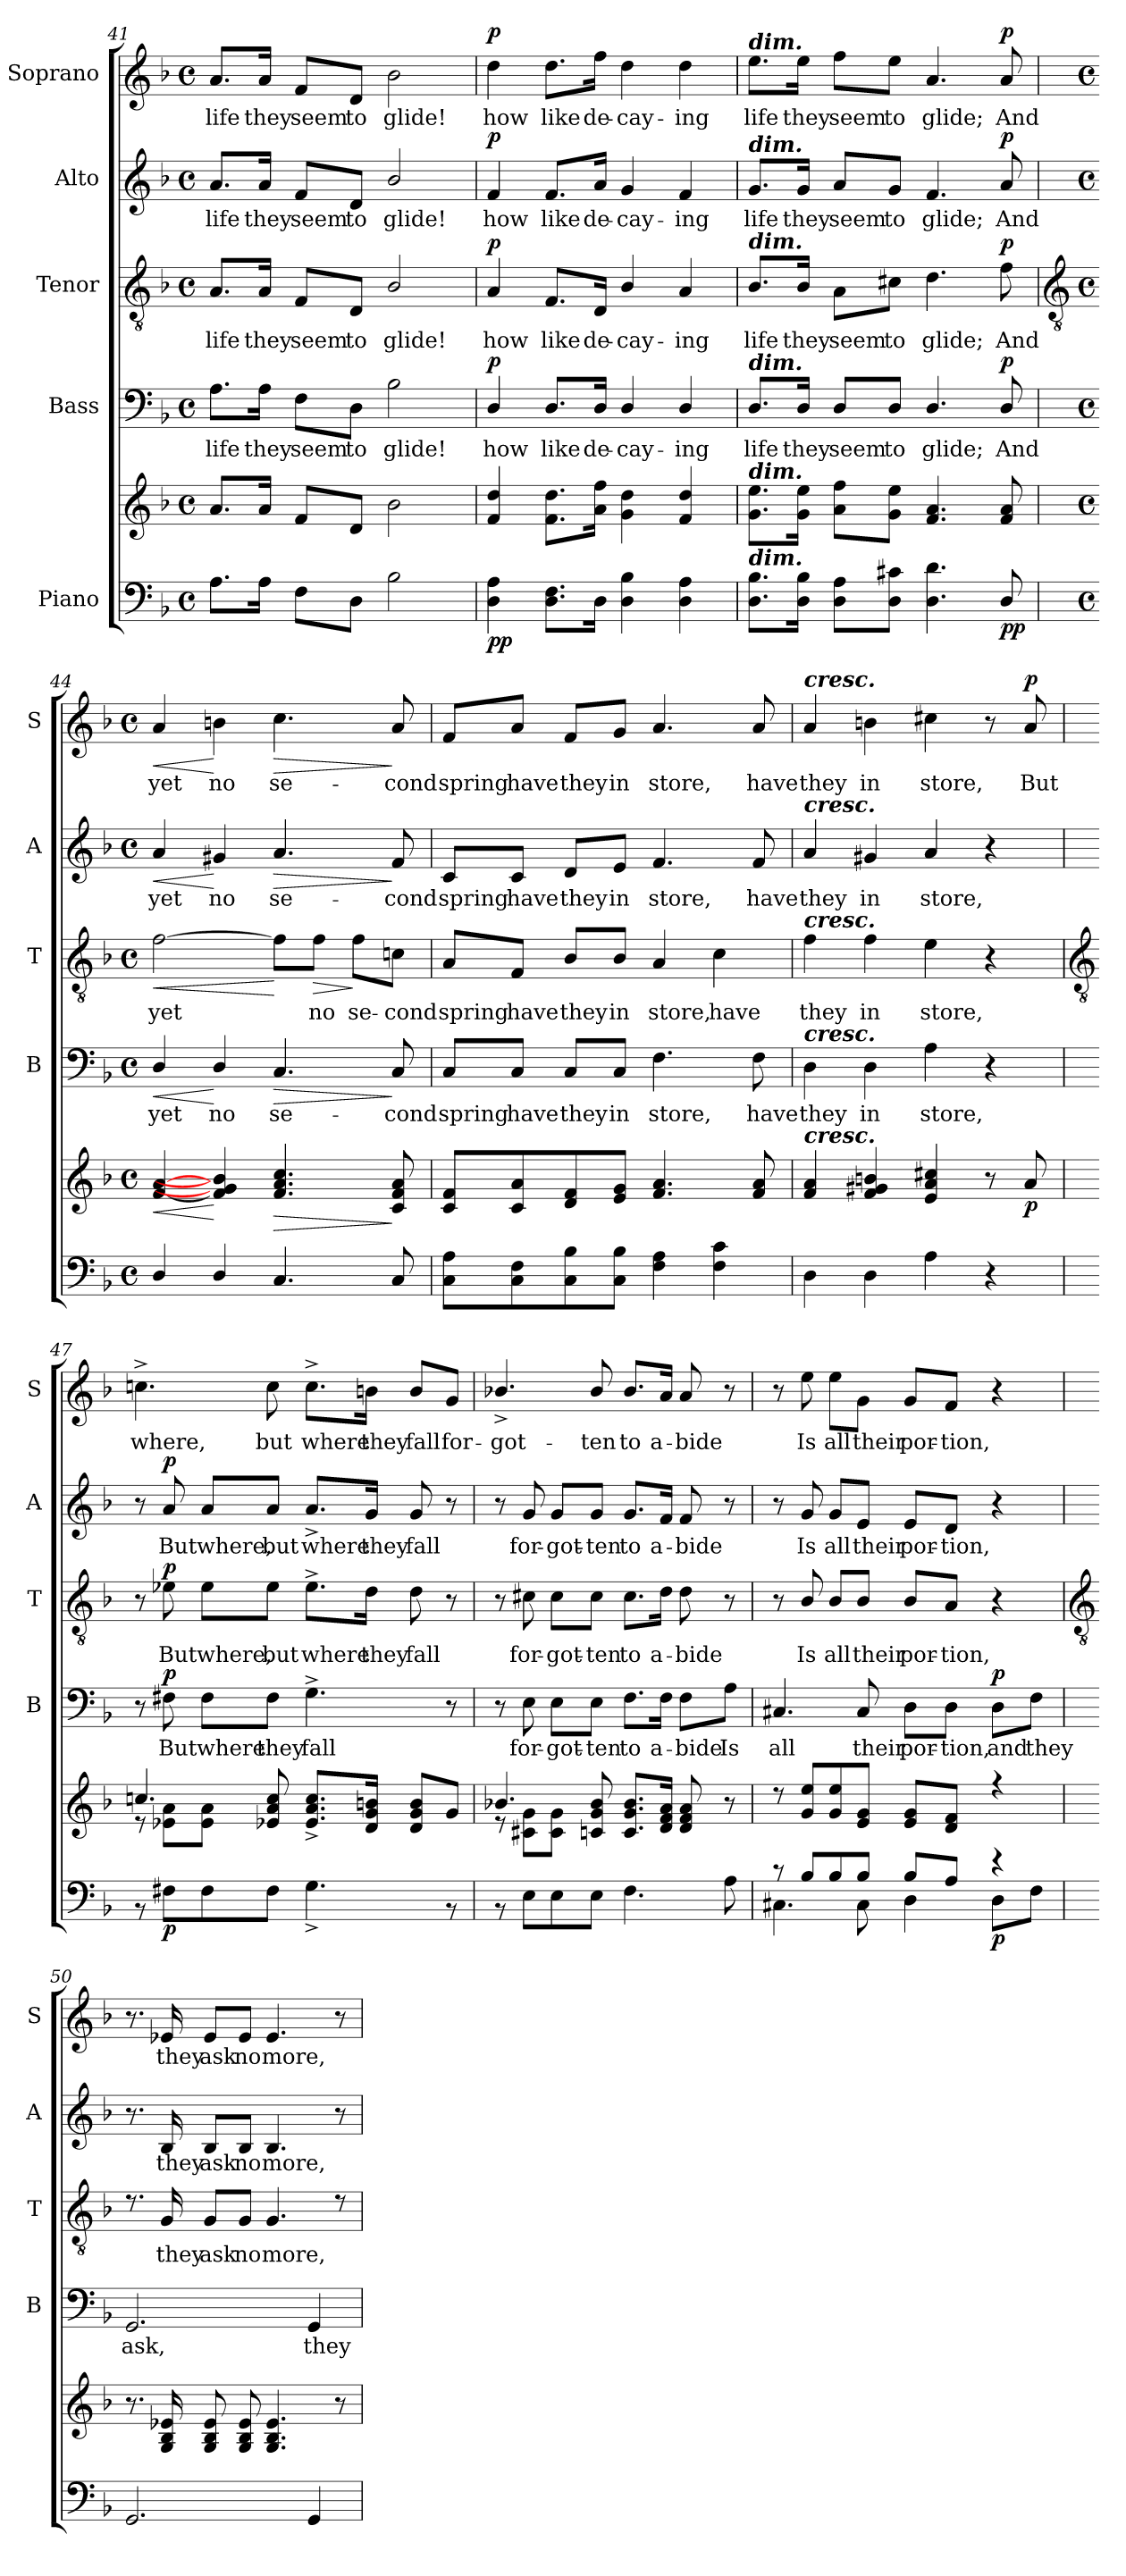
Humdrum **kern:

**kern	**kern	**dynam	**kern	**text	**dynam	**kern	**text	**dynam	**kern	**text	**dynam	**kern	**text	**dynam
*part5	*part5	*part5	*part4	*part4	*part4	*part3	*part3	*part3	*part2	*part2	*part2	*part1	*part1	*part1
*staff6	*staff5	*staff5/6	*staff4	*staff4	*staff4	*staff3	*staff3	*staff3	*staff2	*staff2	*staff2	*staff1	*staff1	*staff1
*I"Piano	*	*	*I"Bass	*	*	*I"Tenor	*	*	*I"Alto	*	*	*I"Soprano	*	*
*	*	*	*I'B	*	*	*I'T	*	*	*I'A	*	*	*I'S	*	*
*clefF4	*clefG2	*	*clefF4	*	*	*clefGv2	*	*	*clefG2	*	*	*clefG2	*	*
*k[b-]	*k[b-]	*	*k[b-]	*	*	*k[b-]	*	*	*k[b-]	*	*	*k[b-]	*	*
*F:	*F:	*	*F:	*	*	*F:	*	*	*F:	*	*	*F:	*	*
*M4/4	*M4/4	*	*M4/4	*	*	*M4/4	*	*	*M4/4	*	*	*M4/4	*	*
*met(c)	*met(c)	*	*met(c)	*	*	*met(c)	*	*	*met(c)	*	*	*met(c)	*	*
=41	=41	=41	=41	=41	=41	=41	=41	=41	=41	=41	=41	=41	=41	=41
!	!	!	!	!LO:LY:b	!	!	!LO:LY:b	!	!	!LO:LY:b	!	!	!LO:LY:b	!
8.AL	8.aL	.	8.A\L	life	.	8.A/L	life	.	8.a/L	life	.	8.a/L	life	.
!	!	!	!	!LO:LY:b	!	!	!LO:LY:b	!	!	!LO:LY:b	!	!	!LO:LY:b	!
16AJ	16aJ	.	16A\Jk	they	.	16A/Jk	they	.	16a/Jk	they	.	16a/Jk	they	.
!	!	!	!	!LO:LY:b	!	!	!LO:LY:b	!	!	!LO:LY:b	!	!	!LO:LY:b	!
8FL	8fL	.	8F\L	seem	.	8F/L	seem	.	8f/L	seem	.	8f/L	seem	.
!	!	!	!	!LO:LY:b	!	!	!LO:LY:b	!	!	!LO:LY:b	!	!	!LO:LY:b	!
8DJ	8dJ	.	8D\J	to	.	8D/J	to	.	8d/J	to	.	8d/J	to	.
!	!	!	!	!LO:LY:b	!	!	!LO:LY:b	!	!	!LO:LY:b	!	!	!LO:LY:b	!
2B-	2b-	.	2B-	glide!	.	2B-/	glide!	.	2b-/	glide!	.	2b-	glide!	.
=42	=42	=42	=42	=42	=42	=42	=42	=42	=42	=42	=42	=42	=42	=42
!	!	!LO:DY:b=2	!	!LO:LY:b	!	!	!LO:LY:b	!	!	!LO:LY:b	!	!	!LO:LY:b	!
!	!	!LO:DY:n=1:b	!	!	!LO:DY:b	!	!	!LO:DY:b	!	!	!LO:DY:b	!	!	!LO:DY:b
4D\ 4A\	4f 4dd	p p	4D/	how	p	4A	how	p	4f	how	p	4dd	how	p
!	!	!	!	!LO:LY:b	!	!	!LO:LY:b	!	!	!LO:LY:b	!	!	!LO:LY:b	!
8.D\ 8.F\L	8.f 8.ddL	.	8.D/L	like	.	8.F/L	like	.	8.f/L	like	.	8.dd\L	like	.
!	!	!	!	!LO:LY:b	!	!	!LO:LY:b	!	!	!LO:LY:b	!	!	!LO:LY:b	!
16D\J	16a 16ffJ	.	16D/Jk	de-	.	16D/Jk	de-	.	16a/Jk	de-	.	16ff\Jk	de-	.
!	!	!	!	!LO:LY:b	!	!	!LO:LY:b	!	!	!LO:LY:b	!	!	!LO:LY:b	!
4D\ 4B-\	4g 4dd	.	4D/	-cay-	.	4B-/	-cay-	.	4g	-cay-	.	4dd	-cay-	.
!	!	!	!	!LO:LY:b	!	!	!LO:LY:b	!	!	!LO:LY:b	!	!	!LO:LY:b	!
4D\ 4A\	4f 4dd	.	4D/	-ing	.	4A	-ing	.	4f	-ing	.	4dd	-ing	.
=43	=43	=43	=43	=43	=43	=43	=43	=43	=43	=43	=43	=43	=43	=43
!	!	!	!	!	!	!	!	!	!	!	!	!LO:TX:a:Bi:t=dim.	!	!
!	!	!	!	!	!	!	!	!	!LO:TX:a:Bi:t=dim.	!	!	!	!	!
!	!	!	!	!	!	!LO:TX:a:Bi:t=dim.	!	!	!	!	!	!	!	!
!	!	!	!LO:TX:a:Bi:t=dim.	!	!	!	!	!	!	!	!	!	!	!
!	!LO:TX:a:Bi:t=dim.	!	!	!	!	!	!	!	!	!	!	!	!	!
!LO:TX:a:Bi:t=dim.	!	!	!	!	!	!	!	!	!	!	!	!	!	!
!	!	!	!	!LO:LY:b	!	!	!LO:LY:b	!	!	!LO:LY:b	!	!	!LO:LY:b	!
8.D 8.B-L	8.g 8.eeL	.	8.D/L	life	.	8.B-/L	life	.	8.g/L	life	.	8.ee\L	life	.
!	!	!	!	!LO:LY:b	!	!	!LO:LY:b	!	!	!LO:LY:b	!	!	!LO:LY:b	!
16D 16B-J	16g 16eeJ	.	16D/Jk	they	.	16B-/Jk	they	.	16g/Jk	they	.	16ee\Jk	they	.
!	!	!	!	!LO:LY:b	!	!	!LO:LY:b	!	!	!LO:LY:b	!	!	!LO:LY:b	!
8D 8AL	8a 8ffL	.	8D/L	seem	.	8A\L	seem	.	8a/L	seem	.	8ff\L	seem	.
!	!	!	!	!LO:LY:b	!	!	!LO:LY:b	!	!	!LO:LY:b	!	!	!LO:LY:b	!
8D 8c#XJ	8g 8eeJ	.	8D/J	to	.	8c#X\J	to	.	8g/J	to	.	8ee\J	to	.
!	!	!	!	!LO:LY:b	!	!	!LO:LY:b	!	!	!LO:LY:b	!	!	!LO:LY:b	!
4.D 4.d	4.f 4.a	.	4.D/	glide;	.	4.d	glide;	.	4.f	glide;	.	4.a	glide;	.
!	!	!LO:DY:b=2	!	!LO:LY:b	!	!	!LO:LY:b	!	!	!LO:LY:b	!	!	!LO:LY:b	!
!	!	!LO:DY:n=1:b	!	!	!LO:DY:b	!	!	!LO:DY:b	!	!	!LO:DY:b	!	!	!LO:DY:b
8D/	8f 8a	p p	8D/	And	p	8f	And	p	8a	And	p	8a	And	p
!!LO:LB:g=z
=44	=44	=44	=44	=44	=44	=44	=44	=44	=44	=44	=44	=44	=44	=44
*	*	*	*	*	*	*clefGv2	*	*	*	*	*	*	*	*
*M4/4	*M4/4	*	*M4/4	*	*	*M4/4	*	*	*M4/4	*	*	*M4/4	*	*
*met(c)	*met(c)	*	*met(c)	*	*	*met(c)	*	*	*met(c)	*	*	*met(c)	*	*
!	!	!LO:HP:b	!	!LO:LY:b	!LO:HP:b	!	!LO:LY:b	!LO:HP:b	!	!LO:LY:b	!LO:HP:b	!	!LO:LY:b	!LO:HP:b
4D/	[4f [4a	<	4D/	yet	<	[2f	yet	<	4a	yet	<	4a	yet	<
!	!	!	!	!LO:LY:b	!	!	!	!	!	!LO:LY:b	!	!	!LO:LY:b	!
4D/	4f] 4g-] 4b]	[	4D/	no	[	.	.	.	4g#X	no	[	4bn	no	[
!	!	!LO:HP:b	!	!LO:LY:b	!LO:HP:b	!	!	!	!	!LO:LY:b	!LO:HP:b	!	!LO:LY:b	!LO:HP:b
4.C	4.f 4.a 4.cc	>	4.C	se-	>	8f\L]	.	[	4.a	se-	>	4.cc	se-	>
!	!	!	!	!	!	!	!LO:LY:b	!LO:HP:b	!	!	!	!	!	!
.	.	.	.	.	.	8f\J	no	>	.	.	.	.	.	.
!	!	!	!	!	!	!	!LO:LY:b	!	!	!	!	!	!	!
.	.	.	.	.	.	8f\L	se-	]	.	.	.	.	.	.
!	!	!	!	!LO:LY:b	!	!	!LO:LY:b	!	!	!LO:LY:b	!	!	!LO:LY:b	!
8C	8c 8f 8a	]	8C	-cond	]	8cn\J	-cond	.	8f	-cond	]	8a	-cond	]
=45	=45	=45	=45	=45	=45	=45	=45	=45	=45	=45	=45	=45	=45	=45
!	!	!	!	!LO:LY:b	!	!	!LO:LY:b	!	!	!LO:LY:b	!	!	!LO:LY:b	!
8C 8AL	8c 8fL	.	8C/L	spring	.	8A/L	spring	.	8c/L	spring	.	8f/L	spring	.
!	!	!	!	!LO:LY:b	!	!	!LO:LY:b	!	!	!LO:LY:b	!	!	!LO:LY:b	!
8C 8F	8c 8a	.	8C/J	have	.	8F/J	have	.	8c/J	have	.	8a/J	have	.
!	!	!	!	!LO:LY:b	!	!	!LO:LY:b	!	!	!LO:LY:b	!	!	!LO:LY:b	!
8C 8B-	8d 8f	.	8C/L	they	.	8B-/L	they	.	8d/L	they	.	8f/L	they	.
!	!	!	!	!LO:LY:b	!	!	!LO:LY:b	!	!	!LO:LY:b	!	!	!LO:LY:b	!
8C 8B-J	8e 8gJ	.	8C/J	in	.	8B-/J	in	.	8e/J	in	.	8g/J	in	.
!	!	!	!	!LO:LY:b	!	!	!LO:LY:b	!	!	!LO:LY:b	!	!	!LO:LY:b	!
4F 4A	4.f 4.a	.	4.F	store,	.	4A	store,	.	4.f	store,	.	4.a	store,	.
!	!	!	!	!	!	!	!LO:LY:b	!	!	!	!	!	!	!
4F\ 4c\	.	.	.	.	.	4c	have	.	.	.	.	.	.	.
!	!	!	!	!LO:LY:b	!	!	!	!	!	!LO:LY:b	!	!	!LO:LY:b	!
.	8f 8a	.	8F	have	.	.	.	.	8f	have	.	8a	have	.
=46	=46	=46	=46	=46	=46	=46	=46	=46	=46	=46	=46	=46	=46	=46
!	!	!	!	!	!	!	!	!	!	!	!	!LO:TX:a:Bi:t=cresc.	!	!
!	!	!	!	!	!	!	!	!	!LO:TX:a:Bi:t=cresc.	!	!	!	!	!
!	!	!	!	!	!	!LO:TX:a:Bi:t=cresc.	!	!	!	!	!	!	!	!
!	!	!	!LO:TX:a:Bi:t=cresc.	!	!	!	!	!	!	!	!	!	!	!
!	!LO:TX:a:Bi:t=cresc.	!	!	!	!	!	!	!	!	!	!	!	!	!
!	!	!	!	!LO:LY:b	!	!	!LO:LY:b	!	!	!LO:LY:b	!	!	!LO:LY:b	!
4D	4f 4a	.	4D\	they	.	4f	they	.	4a	they	.	4a	they	.
!	!	!	!	!LO:LY:b	!	!	!LO:LY:b	!	!	!LO:LY:b	!	!	!LO:LY:b	!
4D	4f 4g#X 4bn	.	4D\	in	.	4f	in	.	4g#X	in	.	4bn	in	.
!	!	!	!	!LO:LY:b	!	!	!LO:LY:b	!	!	!LO:LY:b	!	!	!LO:LY:b	!
4A\	4e/ 4a/ 4cc#X/	.	4A	store,	.	4e	store,	.	4a	store,	.	4cc#X	store,	.
4r	8r	.	4r	.	.	4r	.	.	4r	.	.	8r	.	.
!	!	!LO:DY:b	!	!	!	!	!	!	!	!	!	!	!LO:LY:b	!LO:DY:b
.	8a/	p	.	.	.	.	.	.	.	.	.	8a	But	p
!!LO:LB:g=z
=47	=47	=47	=47	=47	=47	=47	=47	=47	=47	=47	=47	=47	=47	=47
*	*	*	*	*	*	*clefGv2	*	*	*	*	*	*	*	*
*^	*^	*	*	*	*	*	*	*	*	*	*	*	*	*
!	!	!	!	!	!	!	!	!	!	!	!	!	!	!	!LO:LY:b	!
1ryy	8r	4.ccn/	8r	.	8r	.	.	8r	.	.	8r	.	.	4.ccn^	where,	.
!	!	!	!	!LO:DY:b=2	!	!LO:LY:b	!LO:DY:b	!	!LO:LY:b	!LO:DY:b	!	!LO:LY:b	!LO:DY:b	!	!	!
.	8F#X\L	.	8e-X\ 8a\L	p	8F#X	But	p	8e-X	But	p	8a	But	p	.	.	.
!	!	!	!	!	!	!LO:LY:b	!	!	!LO:LY:b	!	!	!LO:LY:b	!	!	!	!
.	8F#\	.	8e-\ 8a\J	.	8F#\L	where	.	8e-\L	where,	.	8a/L	where,	.	.	.	.
!	!	!	!	!	!	!LO:LY:b	!	!	!LO:LY:b	!	!	!LO:LY:b	!	!	!LO:LY:b	!
.	8F#\J	8e-X 8a 8cc	8ryy	.	8F#\J	they	.	8e-\J	but	.	8a/J	but	.	8cc	but	.
!	!	!	!	!	!	!LO:LY:b	!	!	!LO:LY:b	!	!	!LO:LY:b	!	!	!LO:LY:b	!
.	4.G^\	8.e-^ 8.a^ 8.cc^L	2ryy	.	4.G^	fall	.	8.e-^\L	where	.	8.a^/L	where	.	8.cc^\L	where	.
!	!	!	!	!	!	!	!	!	!LO:LY:b	!	!	!LO:LY:b	!	!	!LO:LY:b	!
.	.	16d 16g 16bnJ	.	.	.	.	.	16d\Jk	they	.	16g/Jk	they	.	16bn\Jk	they	.
!	!	!	!	!	!	!	!	!	!LO:LY:b	!	!	!LO:LY:b	!	!	!LO:LY:b	!
.	.	8d 8g 8bL	.	.	.	.	.	8d	fall	.	8g	fall	.	8b/L	fall	.
!	!	!	!	!	!	!	!	!	!	!	!	!	!	!	!LO:LY:b	!
.	8r	8gJ	.	.	8r	.	.	8r	.	.	8r	.	.	8g/J	for-	.
=48	=48	=48	=48	=48	=48	=48	=48	=48	=48	=48	=48	=48	=48	=48	=48	=48
!	!	!	!	!	!	!	!	!	!	!	!	!	!	!	!LO:LY:b	!
1ryy	8r	4.b-X/	8r	.	8r	.	.	8r	.	.	8r	.	.	4.b-X^/	-got-	.
!	!	!	!	!	!	!LO:LY:b	!	!	!LO:LY:b	!	!	!LO:LY:b	!	!	!	!
.	8E\L	.	8c#X\ 8g\L	.	8E	for-	.	8c#X	for-	.	8g	for-	.	.	.	.
!	!	!	!	!	!	!LO:LY:b	!	!	!LO:LY:b	!	!	!LO:LY:b	!	!	!	!
.	8E\	.	8c#\ 8g\J	.	8E\L	-got-	.	8c#\L	-got-	.	8g/L	-got-	.	.	.	.
!	!	!	!	!	!	!LO:LY:b	!	!	!LO:LY:b	!	!	!LO:LY:b	!	!	!LO:LY:b	!
.	8E\J	8c/ 8g/ 8b-/	8ryy	.	8E\J	-ten	.	8c#\J	-ten	.	8g/J	-ten	.	8b-/	-ten	.
!	!	!	!	!	!	!LO:LY:b	!	!	!LO:LY:b	!	!	!LO:LY:b	!	!	!LO:LY:b	!
.	4.F\	8.c 8.g 8.b-L	2ryy	.	8.F\L	to	.	8.c#\L	to	.	8.g/L	to	.	8.b-/L	to	.
!	!	!	!	!	!	!LO:LY:b	!	!	!LO:LY:b	!	!	!LO:LY:b	!	!	!LO:LY:b	!
.	.	16d 16f 16aJ	.	.	16F\Jk	a-	.	16d\Jk	a-	.	16f/Jk	a-	.	16a/Jk	a-	.
!	!	!	!	!	!	!LO:LY:b	!	!	!LO:LY:b	!	!	!LO:LY:b	!	!	!LO:LY:b	!
.	.	8d 8f 8a	.	.	8F\L	-bide	.	8d	-bide	.	8f	-bide	.	8a	-bide	.
!	!	!	!	!	!	!LO:LY:b	!	!	!	!	!	!	!	!	!	!
.	8A\	8r	.	.	8A\J	Is	.	8r	.	.	8r	.	.	8r	.	.
=49	=49	=49	=49	=49	=49	=49	=49	=49	=49	=49	=49	=49	=49	=49	=49	=49
!	!	!	!	!	!	!LO:LY:b	!	!	!	!	!	!	!	!	!	!
8r	4.C#X\	8r	1ryy	.	4.C#X	all	.	8r	.	.	8r	.	.	8r	.	.
!	!	!	!	!	!	!	!	!	!LO:LY:b	!	!	!LO:LY:b	!	!	!LO:LY:b	!
8B-/L	.	8g 8eeL	.	.	.	.	.	8B-/	Is	.	8g	Is	.	8ee	Is	.
!	!	!	!	!	!	!	!	!	!LO:LY:b	!	!	!LO:LY:b	!	!	!LO:LY:b	!
8B-/	.	8g 8ee	.	.	.	.	.	8B-/L	all	.	8g/L	all	.	8ee\L	all	.
!	!	!	!	!	!	!LO:LY:b	!	!	!LO:LY:b	!	!	!LO:LY:b	!	!	!LO:LY:b	!
8B-/J	8C#\	8e 8gJ	.	.	8C#	their	.	8B-/J	their	.	8e/J	their	.	8g\J	their	.
!	!	!	!	!	!	!LO:LY:b	!	!	!LO:LY:b	!	!	!LO:LY:b	!	!	!LO:LY:b	!
8B-/L	4D\	8e 8gL	.	.	8D\L	por-	.	8B-/L	por-	.	8e/L	por-	.	8g/L	por-	.
!	!	!	!	!	!	!LO:LY:b	!	!	!LO:LY:b	!	!	!LO:LY:b	!	!	!LO:LY:b	!
8A/J	.	8d 8fJ	.	.	8D\J	-tion,	.	8A/J	-tion,	.	8d/J	-tion,	.	8f/J	-tion,	.
!	!	!	!	!LO:DY:b=2	!	!LO:LY:b	!LO:DY:b	!	!	!	!	!	!	!	!	!
4r	8D\L	4r	.	p	8D\L	and	p	4r	.	.	4r	.	.	4r	.	.
!	!	!	!	!	!	!LO:LY:b	!	!	!	!	!	!	!	!	!	!
.	8F\J	.	.	.	8F\J	they	.	.	.	.	.	.	.	.	.	.
*v	*v	*	*	*	*	*	*	*	*	*	*	*	*	*	*	*
*	*v	*v	*	*	*	*	*	*	*	*	*	*	*	*	*
!!LO:LB:g=z
=50	=50	=50	=50	=50	=50	=50	=50	=50	=50	=50	=50	=50	=50	=50
*	*	*	*	*	*	*clefGv2	*	*	*	*	*	*	*	*
*^	*	*	*	*	*	*	*	*	*	*	*	*	*	*
!	!	!	!	!	!LO:LY:b	!	!	!	!	!	!	!	!	!	!
*v	*v	*	*	*	*	*	*^	*	*	*	*	*	*	*	*
2.GG	8.r	.	2.GG	ask,	.	8.r	1ryy	.	.	8.r	.	.	8.r	.	.
!	!	!	!	!	!	!	!	!LO:LY:b	!	!	!LO:LY:b	!	!	!LO:LY:b	!
.	16G 16B- 16e-XLL	.	.	.	.	16G	.	they	.	16B-	they	.	16e-X	they	.
!	!	!	!	!	!	!	!	!LO:LY:b	!	!	!LO:LY:b	!	!	!LO:LY:b	!
.	8G 8B- 8e-	.	.	.	.	8G/L	.	ask	.	8B-/L	ask	.	8e-/L	ask	.
!	!	!	!	!	!	!	!	!LO:LY:b	!	!	!LO:LY:b	!	!	!LO:LY:b	!
.	8G 8B- 8e-J	.	.	.	.	8G/J	.	no	.	8B-/J	no	.	8e-/J	no	.
!	!	!	!	!	!	!	!	!LO:LY:b	!	!	!LO:LY:b	!	!	!LO:LY:b	!
.	4.G 4.B- 4.e-	.	.	.	.	4.G	.	more,	.	4.B-	more,	.	4.e-	more,	.
!	!	!	!	!LO:LY:b	!	!	!	!	!	!	!	!	!	!	!
4GG	.	.	4GG	they	.	.	.	.	.	.	.	.	.	.	.
.	8r	.	.	.	.	8r	.	.	.	8r	.	.	8r	.	.
*	*	*	*	*	*	*v	*v	*	*	*	*	*	*	*	*
=	=	=	=	=	=	=	=	=	=	=	=	=	=	=
*-	*-	*-	*-	*-	*-	*-	*-	*-	*-	*-	*-	*-	*-	*-
